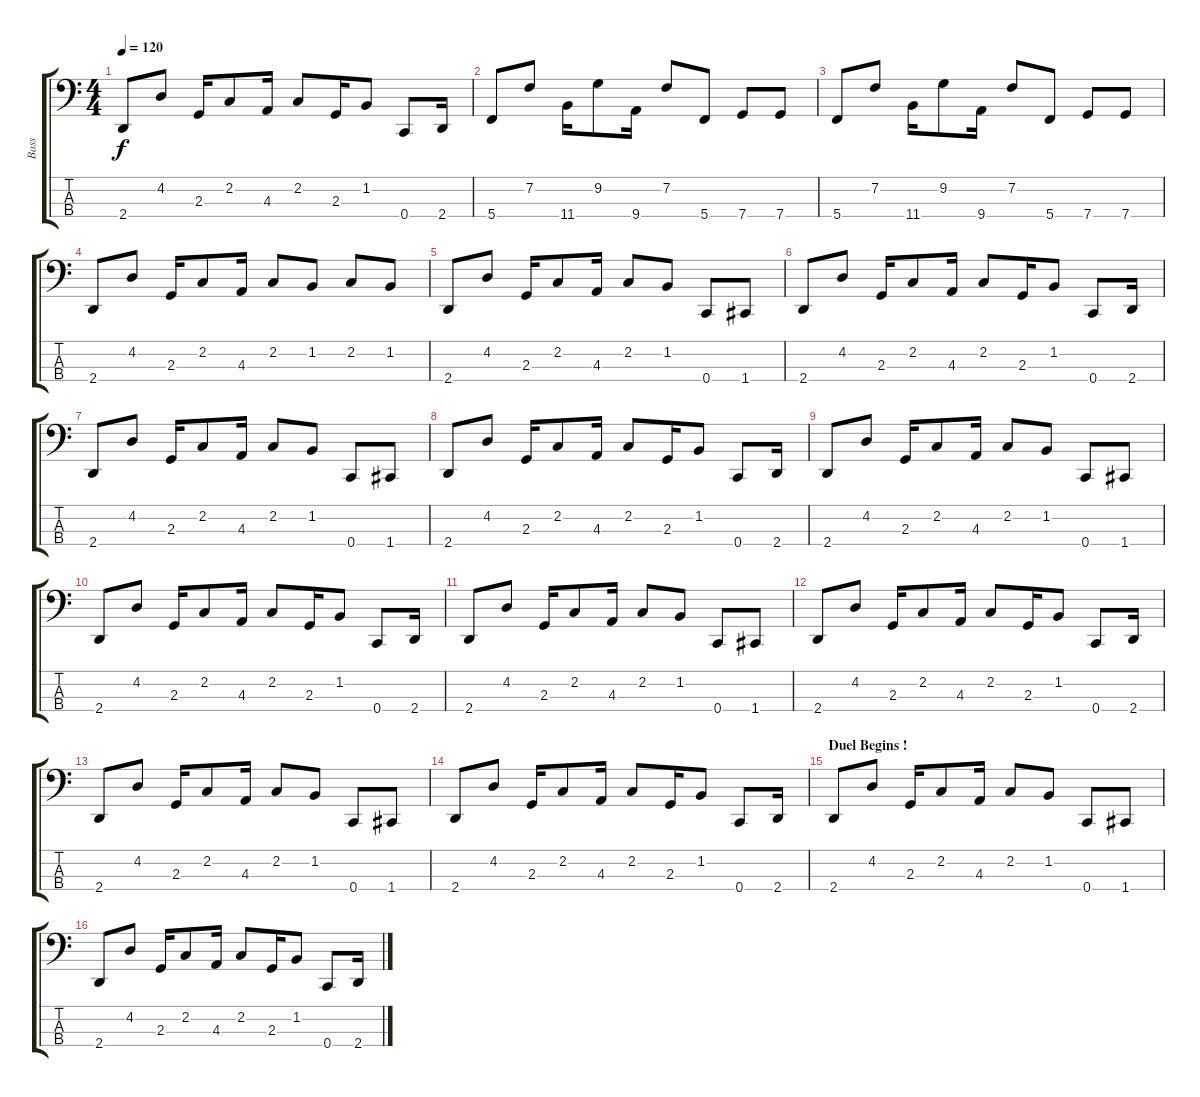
\track ("Bass" "Bass") {instrument electricbassfinger}
\staff {score tabs}
\tuning (D2 Bb1 F1 C1) {hide}
\ts (4 4)
\tempo 120
\clef f4
\ks c
2.4.8{dy f} 4.2.8 2.3.16 2.2.8 4.3.16 2.2.8 2.3.16 1.2.8 0.4.8 2.4.16 |
\section ("" "")
5.4.8 7.2.8 11.4.16 9.2.8 9.4.16 7.2.8 5.4.8 7.4.8 7.4.8 |
5.4.8 7.2.8 11.4.16 9.2.8 9.4.16 7.2.8 5.4.8 7.4.8 7.4.8 |
2.4.8 4.2.8 2.3.16 2.2.8 4.3.16 2.2.8 1.2.8 2.2.8 1.2.8 |
2.4.8 4.2.8 2.3.16 2.2.8 4.3.16 2.2.8 1.2.8 0.4.8 1.4.8 |
2.4.8 4.2.8 2.3.16 2.2.8 4.3.16 2.2.8 2.3.16 1.2.8 0.4.8 2.4.16 |
2.4.8 4.2.8 2.3.16 2.2.8 4.3.16 2.2.8 1.2.8 0.4.8 1.4.8 |
2.4.8 4.2.8 2.3.16 2.2.8 4.3.16 2.2.8 2.3.16 1.2.8 0.4.8 2.4.16 |
2.4.8 4.2.8 2.3.16 2.2.8 4.3.16 2.2.8 1.2.8 0.4.8 1.4.8 |
\section ("" "")
2.4.8 4.2.8 2.3.16 2.2.8 4.3.16 2.2.8 2.3.16 1.2.8 0.4.8 2.4.16 |
2.4.8 4.2.8 2.3.16 2.2.8 4.3.16 2.2.8 1.2.8 0.4.8 1.4.8 |
2.4.8 4.2.8 2.3.16 2.2.8 4.3.16 2.2.8 2.3.16 1.2.8 0.4.8 2.4.16 |
2.4.8 4.2.8 2.3.16 2.2.8 4.3.16 2.2.8 1.2.8 0.4.8 1.4.8 |
2.4.8 4.2.8 2.3.16 2.2.8 4.3.16 2.2.8 2.3.16 1.2.8 0.4.8 2.4.16 |
\section ("" "Duel Begins !")
2.4.8 4.2.8 2.3.16 2.2.8 4.3.16 2.2.8 1.2.8 0.4.8 1.4.8 |
2.4.8 4.2.8 2.3.16 2.2.8 4.3.16 2.2.8 2.3.16 1.2.8 0.4.8 2.4.16
